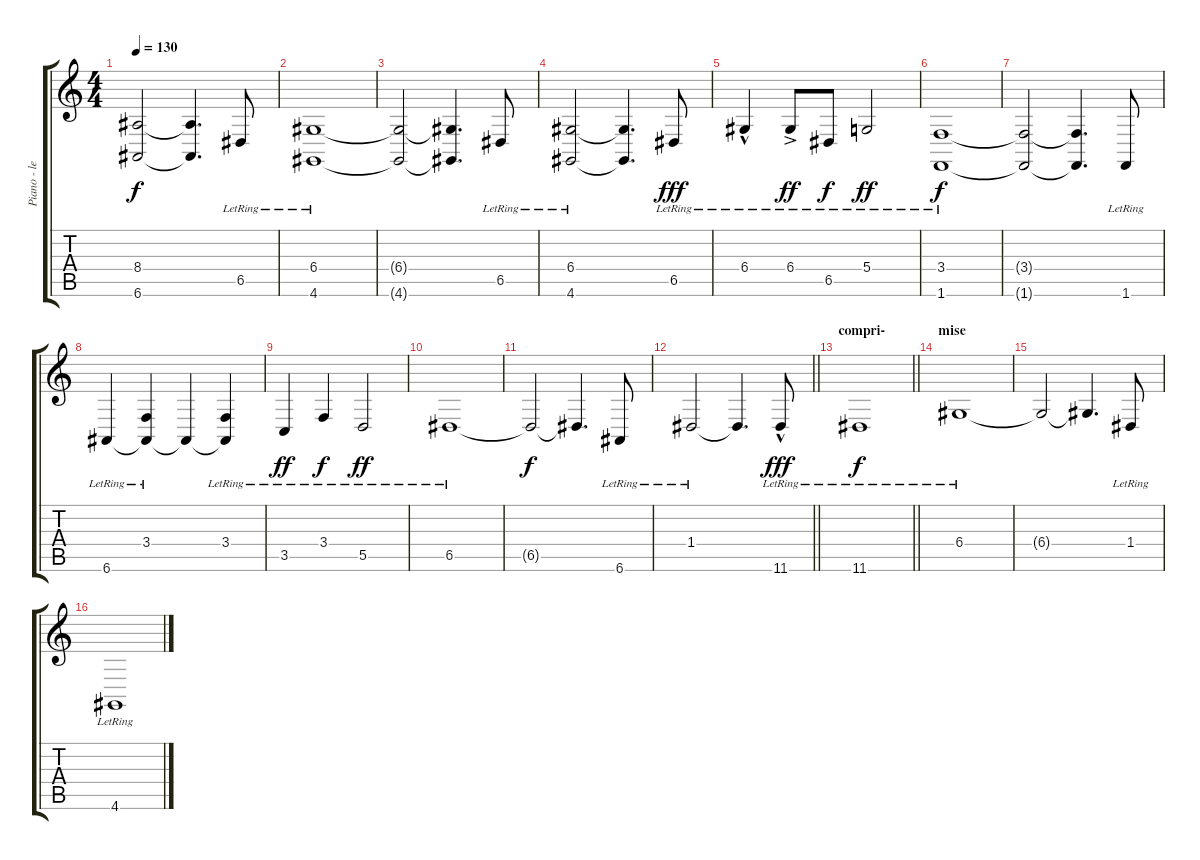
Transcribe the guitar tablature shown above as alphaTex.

\track ("Piano - left ha" "Piano - le") {instrument brightacousticpiano}
\staff {score tabs}
\tuning (E4 B3 G3 D3 A2 E2) {hide}
\ts (4 4)
\tempo 130
\clef g2
\ks c
(8.4{t} 6.6{t}).2{dy f} (8.4{t} 6.6{t}).4{d} 6.5{lr}.8 |
(6.4{lr} 4.6{lr}).1 |
(6.4{t} 4.6{t}).2 (6.4{t} 4.6{t}).4{d} 6.5{lr}.8 |
(6.4{lr} 4.6{lr}).2 (6.4{t} 4.6{t}).4{d} 6.5{lr}.8{dy fff} |
6.4{hac lr}.4 6.4{ac lr}.8{dy ff} 6.5{lr}.8{dy f} 5.4{lr}.2{dy ff} |
(3.4{lr} 1.6{lr}).1{dy f} |
(3.4{t} 1.6{t}).2 (3.4{t} 1.6{t}).4{d} 1.6{lr}.8 |
6.6{lr}.4 (3.4{lr} 6.6{t}).4 6.6{t}.4 (3.4{lr} 6.6{t}).4 |
3.5{lr}.4{dy ff} 3.4{lr}.4{dy f} 5.5{lr}.2{dy ff} |
6.5{lr}.1 |
6.5{t}.2{dy f} 6.5{t}.4{d} 6.6{lr}.8 |
\barLineRight lightlight
1.4{lr}.2 1.4{t}.4{d} 11.6{hac lr}.8{dy fff} |
\section ("" "compri-")
\barLineRight lightlight
11.6{lr}.1{dy f} |
\section ("" "mise")
6.4{lr}.1 |
6.4{t}.2 6.4{t}.4{d} 1.4{lr}.8 |
4.6{lr}.1
